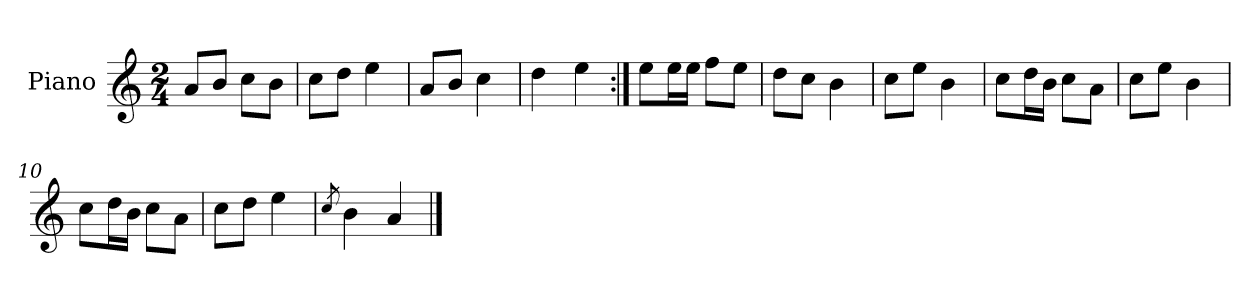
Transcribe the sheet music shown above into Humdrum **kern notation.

**kern
*part1
*staff1
*I"Piano
*I'Pno.
*clefG2
*k[]
*M2/4
=1
8a/L
8b/J
8cc\L
8b\J
=2
8cc\L
8dd\J
4ee\
=3
8a/L
8b/J
4cc\
=4
4dd\
4ee\
=5:|!
8ee\L
16ee\L
16ee\JJ
8ff\L
8ee\J
=6
8dd\L
8cc\J
4b\
=7
8cc\L
8ee\J
4b\
=8
8cc\L
16dd\L
16b\JJ
8cc\L
8a\J
=9
8cc\L
8ee\J
4b\
!!LO:LB:g=z
=10
8cc\L
16dd\L
16b\JJ
8cc\L
8a\J
=11
8cc\L
8dd\J
4ee\
=12
8qcc/
4b\
4a/
==
*-
